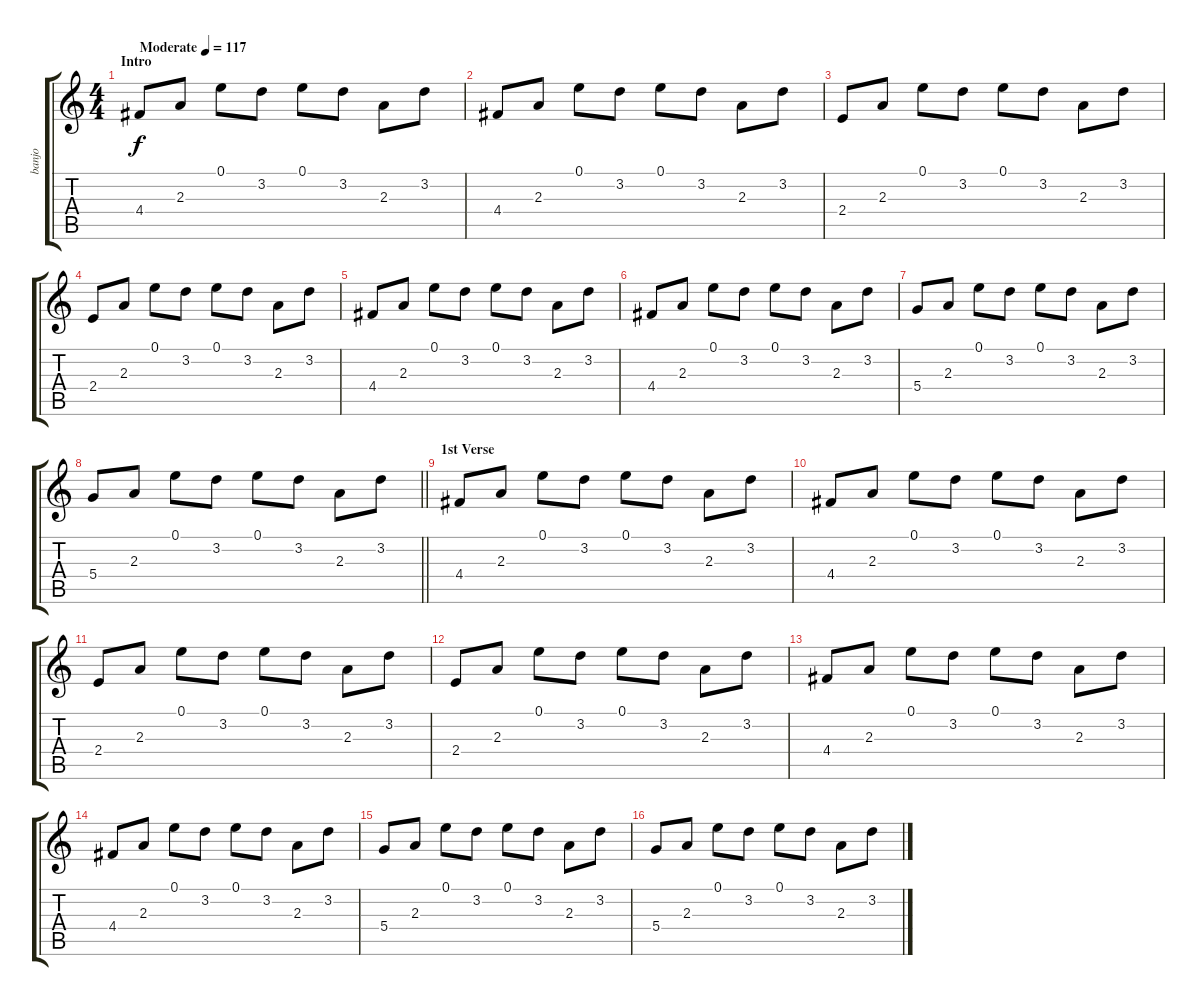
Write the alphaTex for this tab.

\track ("banjo" "banjo") {instrument banjo}
\staff {score tabs}
\tuning (E4 B3 G3 D3 A2 E2) {hide}
\displaytranspose 12
\ts (4 4)
\section ("" "Intro")
\tempo (117 "Moderate")
\clef g2
\ks c
4.4.8{dy f instrument banjo} 2.3.8 0.1.8 3.2.8 0.1.8 3.2.8 2.3.8 3.2.8 |
4.4.8 2.3.8 0.1.8 3.2.8 0.1.8 3.2.8 2.3.8{txt ""} 3.2.8 |
2.4.8 2.3.8 0.1.8 3.2.8 0.1.8 3.2.8 2.3.8 3.2.8 |
2.4.8 2.3.8 0.1.8 3.2.8 0.1.8 3.2.8 2.3.8 3.2.8 |
4.4.8 2.3.8 0.1.8 3.2.8 0.1.8 3.2.8 2.3.8 3.2.8 |
4.4.8 2.3.8 0.1.8 3.2.8 0.1.8 3.2.8 2.3.8 3.2.8 |
5.4.8 2.3.8 0.1.8 3.2.8 0.1.8 3.2.8 2.3.8 3.2.8 |
\barLineRight lightlight
5.4.8 2.3.8 0.1.8 3.2.8 0.1.8 3.2.8 2.3.8 3.2.8 |
\section ("" "1st Verse")
4.4.8 2.3.8 0.1.8 3.2.8 0.1.8 3.2.8 2.3.8 3.2.8 |
4.4.8 2.3.8 0.1.8 3.2.8 0.1.8 3.2.8 2.3.8 3.2.8 |
2.4.8 2.3.8 0.1.8 3.2.8 0.1.8 3.2.8 2.3.8 3.2.8 |
2.4.8 2.3.8 0.1.8 3.2.8 0.1.8 3.2.8 2.3.8 3.2.8 |
4.4.8 2.3.8 0.1.8 3.2.8 0.1.8 3.2.8 2.3.8 3.2.8 |
4.4.8 2.3.8 0.1.8 3.2.8 0.1.8 3.2.8 2.3.8 3.2.8 |
5.4.8 2.3.8 0.1.8 3.2.8 0.1.8 3.2.8 2.3.8 3.2.8 |
5.4.8 2.3.8 0.1.8 3.2.8 0.1.8 3.2.8 2.3.8 3.2.8
